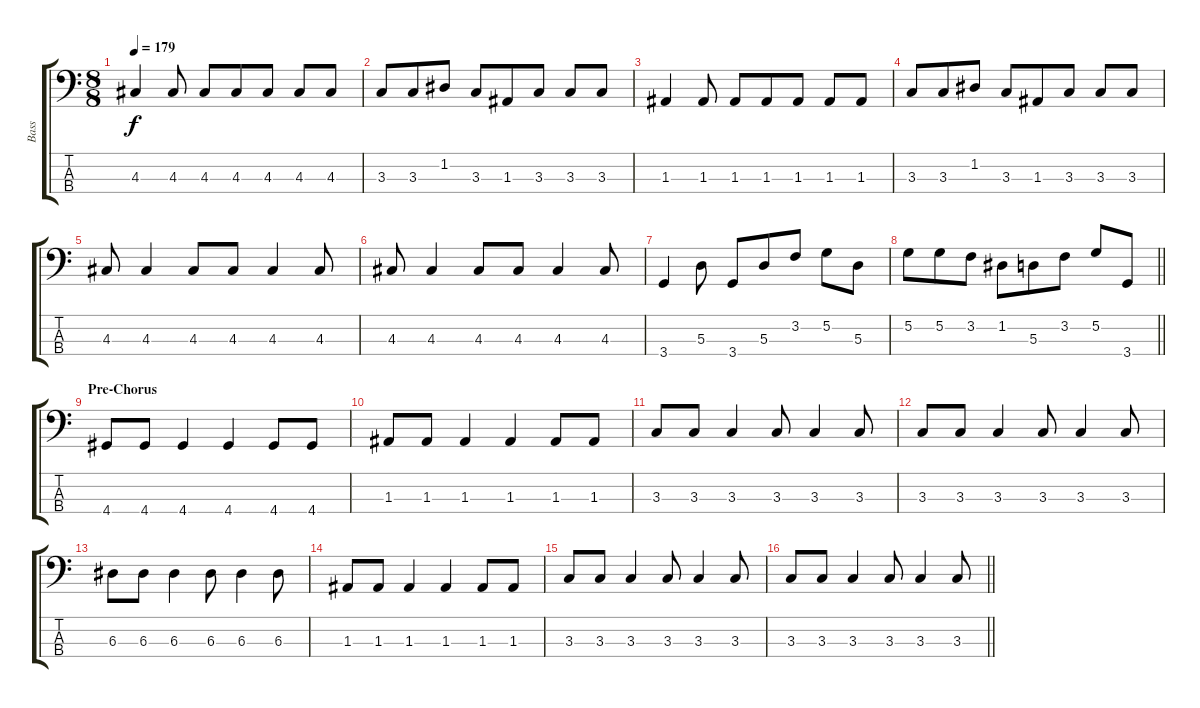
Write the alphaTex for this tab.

\track ("Bass" "Bass") {instrument electricbassfinger}
\staff {score tabs}
\tuning (G2 D2 A1 E1) {hide}
\ts (8 8)
\tempo 179
\clef f4
\ks c
4.3.4{dy f} 4.3.8 4.3.8 4.3.8 4.3.8 4.3.8 4.3.8 |
3.3.8 3.3.8 1.2.8 3.3.8 1.3.8 3.3.8 3.3.8 3.3.8 |
1.3.4 1.3.8 1.3.8 1.3.8 1.3.8 1.3.8 1.3.8 |
3.3.8 3.3.8 1.2.8 3.3.8 1.3.8 3.3.8 3.3.8 3.3.8 |
4.3.8 4.3.4 4.3.8 4.3.8 4.3.4 4.3.8 |
4.3.8 4.3.4 4.3.8 4.3.8 4.3.4 4.3.8 |
3.4.4 5.3.8 3.4.8 5.3.8 3.2.8 5.2.8 5.3.8 |
\barLineRight lightlight
5.2.8 5.2.8 3.2.8 1.2.8 5.3.8 3.2.8 5.2.8 3.4.8 |
\section ("" "Pre-Chorus")
4.4.8 4.4.8 4.4.4 4.4.4 4.4.8 4.4.8 |
1.3.8 1.3.8 1.3.4 1.3.4 1.3.8 1.3.8 |
3.3.8 3.3.8 3.3.4 3.3.8 3.3.4 3.3.8 |
3.3.8 3.3.8 3.3.4 3.3.8 3.3.4 3.3.8 |
6.3.8 6.3.8 6.3.4 6.3.8 6.3.4 6.3.8 |
1.3.8 1.3.8 1.3.4 1.3.4 1.3.8 1.3.8 |
3.3.8 3.3.8 3.3.4 3.3.8 3.3.4 3.3.8 |
\barLineRight lightlight
3.3.8 3.3.8 3.3.4 3.3.8 3.3.4 3.3.8
